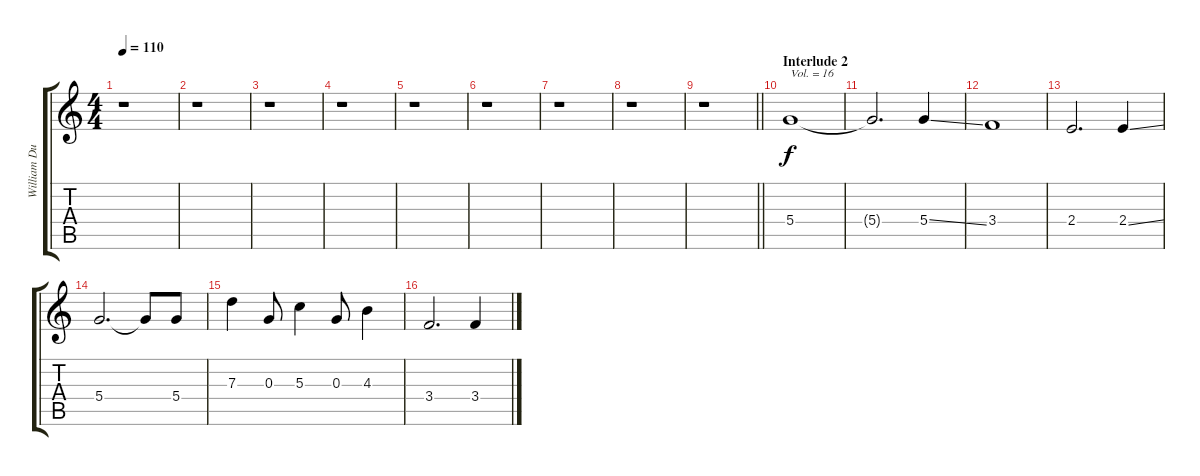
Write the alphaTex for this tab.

\track ("William Duffy - Gtr. 1" "William Du") {instrument electricguitarclean}
\staff {score tabs}
\tuning (E4 B3 G3 D3 A2 E2) {hide}
\ts (4 4)
\tempo 110
\clef g2
\ks c
r.1{dy mf} |
r.1 |
r.1 |
r.1 |
r.1 |
r.1 |
r.1 |
r.1 |
\barLineRight lightlight
r.1 |
\section ("" "Interlude 2")
5.4.1{txt "Vol. = 16" dy f volume 16} |
5.4{t}.2{d} 5.4{ss}.4 |
3.4.1 |
2.4.2{d} 2.4{ss}.4 |
5.4.2{d} 5.4{t}.8 5.4.8 |
7.3.4 0.3.8 5.3.4 0.3.8 4.3.4 |
3.4.2{d} 3.4{ss}.4
